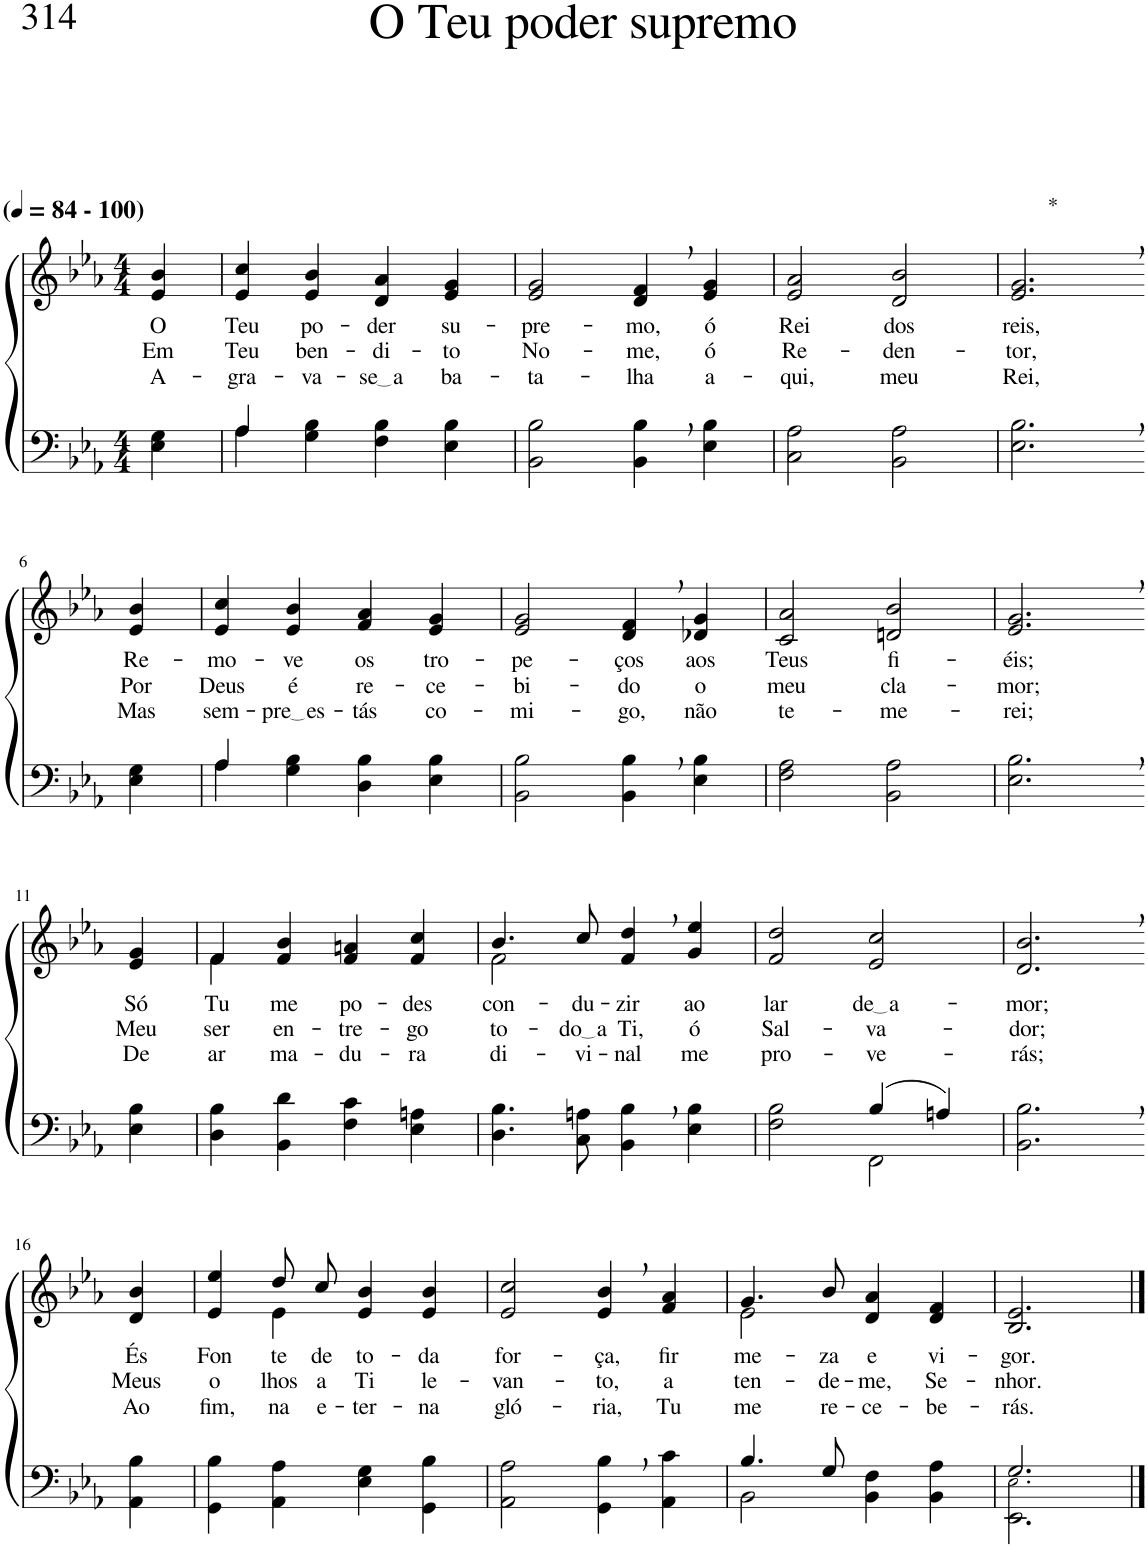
**kern	**kern	**text	**text	**text
*part2	*part1	*part1	*part1	*part1
*staff2	*staff1	*staff1	*staff1	*staff1
*I"Parte III e IV	*I"Parte I e II	*	*	*
*clefF4	*clefG2	*	*	*
*k[b-e-a-]	*k[b-e-a-]	*	*	*
*M4/4	*M4/4	*	*	*
*MM84	*MM84	*	*	*
=1	=1	=1	=1	=1
!	!LO:TX:a:B:t=(	!	!	!
!	!LO:TX:a:B:t=- 100)	!	!	!
!	!	!LO:LY:b	!LO:LY:b	!LO:LY:b
4E-\ 4G\	4e-/ 4b-/	O	Em	A-
=2	=2	=2	=2	=2
*^	*	*	*	*
!	!	!	!LO:LY:b	!LO:LY:b	!LO:LY:b
4A-/	4A-\	4e-/ 4cc/	Teu	Teu	-gra-
!	!	!	!LO:LY:b	!LO:LY:b	!LO:LY:b
2.ryy	4G\ 4B-\	4e-/ 4b-/	po-	ben-	-va-
!	!	!	!LO:LY:b	!LO:LY:b	!LO:LY:b
.	4F\ 4B-\	4d/ 4a-/	-der	-di-	se a
!	!	!	!LO:LY:b	!LO:LY:b	!LO:LY:b
.	4E-\ 4B-\	4e-/ 4g/	su-	-to	ba-
=3	=3	=3	=3	=3	=3
!	!	!	!LO:LY:b	!LO:LY:b	!LO:LY:b
*v	*v	*	*	*	*
2BB-\ 2B-\	2e-/ 2g/	-pre-	No-	-ta-
!	!	!LO:LY:b	!LO:LY:b	!LO:LY:b
4BB-\, 4B-\,	4d/, 4f/,	-mo,	-me,	-lha
!	!	!LO:LY:b	!LO:LY:b	!LO:LY:b
4E-\ 4B-\	4e-/ 4g/	ó	ó	a-
=4	=4	=4	=4	=4
!	!	!LO:LY:b	!LO:LY:b	!LO:LY:b
2C\ 2A-\	2e-/ 2a-/	Rei	Re-	-qui,
!	!	!LO:LY:b	!LO:LY:b	!LO:LY:b
2BB-\ 2A-\	2d/ 2b-/	dos	-den-	meu
=5	=5	=5	=5	=5
!	!LO:TX:a:t=*	!	!	!
!	!	!LO:LY:b	!LO:LY:b	!LO:LY:b
2.E-\, 2.B-\,	2.e-/, 2.g/,	reis,	-tor,	Rei,
!!LO:LB:g=z
=6-	=6-	=6-	=6-	=6-
!	!	!LO:LY:b	!LO:LY:b	!LO:LY:b
4E-\ 4G\	4e-/ 4b-/	Re-	Por	Mas
=7	=7	=7	=7	=7
*^	*	*	*	*
!	!	!	!LO:LY:b	!LO:LY:b	!LO:LY:b
4A-/	4A-\	4e-/ 4cc/	-mo-	Deus	sem-
!	!	!	!LO:LY:b	!LO:LY:b	!LO:LY:b
2.ryy	4G\ 4B-\	4e-/ 4b-/	-ve	é	pre es
!	!	!	!LO:LY:b	!LO:LY:b	!LO:LY:b
.	4D\ 4B-\	4f/ 4a-/	os	re-	-tás
!	!	!	!LO:LY:b	!LO:LY:b	!LO:LY:b
.	4E-\ 4B-\	4e-/ 4g/	tro-	-ce-	co-
=8	=8	=8	=8	=8	=8
!	!	!	!LO:LY:b	!LO:LY:b	!LO:LY:b
*v	*v	*	*	*	*
2BB-\ 2B-\	2e-/ 2g/	-pe-	-bi-	-mi-
!	!	!LO:LY:b	!LO:LY:b	!LO:LY:b
4BB-\, 4B-\,	4d/, 4f/,	-ços	-do	-go,
!	!	!LO:LY:b	!LO:LY:b	!LO:LY:b
4E-\ 4B-\	4d-X/ 4g/	aos	o	não
=9	=9	=9	=9	=9
!	!	!LO:LY:b	!LO:LY:b	!LO:LY:b
2F\ 2A-\	2c/ 2a-/	Teus	meu	te-
!	!	!LO:LY:b	!LO:LY:b	!LO:LY:b
2BB-\ 2A-\	2dn/ 2b-/	fi-	cla-	-me-
=10	=10	=10	=10	=10
!	!	!LO:LY:b	!LO:LY:b	!LO:LY:b
2.E-\, 2.B-\,	2.e-/, 2.g/,	-éis;	-mor;	-rei;
!!LO:LB:g=z
=11-	=11-	=11-	=11-	=11-
!	!	!LO:LY:b	!LO:LY:b	!LO:LY:b
4E-\ 4B-\	4e-/ 4g/	Só	Meu	De
=12	=12	=12	=12	=12
*	*^	*	*	*
!	!	!	!LO:LY:b	!LO:LY:b	!LO:LY:b
4D\ 4B-\	4f/	4f\	Tu	ser	ar-
!	!	!	!LO:LY:b	!LO:LY:b	!LO:LY:b
4BB-\ 4d\	4f/ 4b-/	2.ryy	me	en-	-ma-
!	!	!	!LO:LY:b	!LO:LY:b	!LO:LY:b
4F\ 4c\	4f/ 4an/	.	po-	-tre-	-du-
!	!	!	!LO:LY:b	!LO:LY:b	!LO:LY:b
4E-\ 4An\	4f/ 4cc/	.	-des	-go	-ra
=13	=13	=13	=13	=13	=13
!	!	!	!LO:LY:b	!LO:LY:b	!LO:LY:b
4.D\ 4.B-\	4.b-/	2f\	con-	to-	di-
!	!	!	!LO:LY:b	!LO:LY:b	!LO:LY:b
8C\ 8An\	8cc/	.	-du-	do a	-vi-
!	!	!	!LO:LY:b	!LO:LY:b	!LO:LY:b
4BB-\, 4B-\,	4f/, 4dd/,	2ryy	-zir	Ti,	-nal
!	!	!	!LO:LY:b	!LO:LY:b	!LO:LY:b
4E-\ 4B-\	4g/ 4ee-/	.	ao	ó	me
*	*v	*v	*	*	*
=14	=14	=14	=14	=14
*^	*	*	*	*
!	!	!	!LO:LY:b	!LO:LY:b	!LO:LY:b
2ryy	2F\ 2B-\	2f/ 2dd/	lar	Sal-	pro-
!	!	!	!LO:LY:b	!LO:LY:b	!LO:LY:b
(4B-/	2FF\	2e-/ 2cc/	de a	-va-	-ve-
4An/)	.	.	.	.	.
*v	*v	*	*	*	*
=15	=15	=15	=15	=15
!	!	!LO:LY:b	!LO:LY:b	!LO:LY:b
2.BB-\, 2.B-\,	2.d/, 2.b-/,	-mor;	-dor;	-rás;
!!LO:LB:g=z
=16-	=16-	=16-	=16-	=16-
!	!	!LO:LY:b	!LO:LY:b	!LO:LY:b
4AA-\ 4B-\	4d/ 4b-/	És	Meus	Ao
=17	=17	=17	=17	=17
!	!	!LO:LY:b	!LO:LY:b	!LO:LY:b
*	*^	*	*	*
4GG\ 4B-\	4e-/ 4ee-/	4ryy	Fon-	o-	fim,
!	!	!	!LO:LY:b	!LO:LY:b	!LO:LY:b
4AA-\ 4A-\	8dd/L	4e-\	-te	-lhos	na
!	!	!	!LO:LY:b	!LO:LY:b	!LO:LY:b
.	8cc/J	.	de	a	e-
!	!	!	!LO:LY:b	!LO:LY:b	!LO:LY:b
4E-\ 4G\	4e-/ 4b-/	2ryy	to-	Ti	-ter-
!	!	!	!LO:LY:b	!LO:LY:b	!LO:LY:b
4GG\ 4B-\	4e-/ 4b-/	.	-da	le-	-na
*	*v	*v	*	*	*
=18	=18	=18	=18	=18
!	!	!LO:LY:b	!LO:LY:b	!LO:LY:b
2AA-\ 2A-\	2e-/ 2cc/	for-	-van-	gló-
!	!	!LO:LY:b	!LO:LY:b	!LO:LY:b
4GG\, 4B-\,	4e-/, 4b-/,	-ça,	-to,	-ria,
!	!	!LO:LY:b	!LO:LY:b	!LO:LY:b
4AA-\ 4c\	4f/ 4a-/	fir-	a-	Tu
=19	=19	=19	=19	=19
*^	*^	*	*	*
!	!	!	!	!LO:LY:b	!LO:LY:b	!LO:LY:b
4.B-/	2BB-\	4.g/	2e-\	me-	-ten-	me
!	!	!	!	!LO:LY:b	!LO:LY:b	!LO:LY:b
8G/	.	8b-/	.	-za	-de-	re-
!	!	!	!	!LO:LY:b	!LO:LY:b	!LO:LY:b
2ryy	4BB-\ 4F\	4d/ 4a-/	2ryy	e	-me,	-ce-
!	!	!	!	!LO:LY:b	!LO:LY:b	!LO:LY:b
.	4BB-\ 4A-\	4d/ 4f/	.	vi-	Se-	-be-
*	*	*v	*v	*	*	*
=20	=20	=20	=20	=20	=20
!	!	!	!LO:LY:b	!LO:LY:b	!LO:LY:b
2.G/	2.EE-\ 2.E-!\	2.B-/ 2.e-/	-gor.	-nhor.	-rás.
*v	*v	*	*	*	*
==	==	==	==	==
*-	*-	*-	*-	*-
